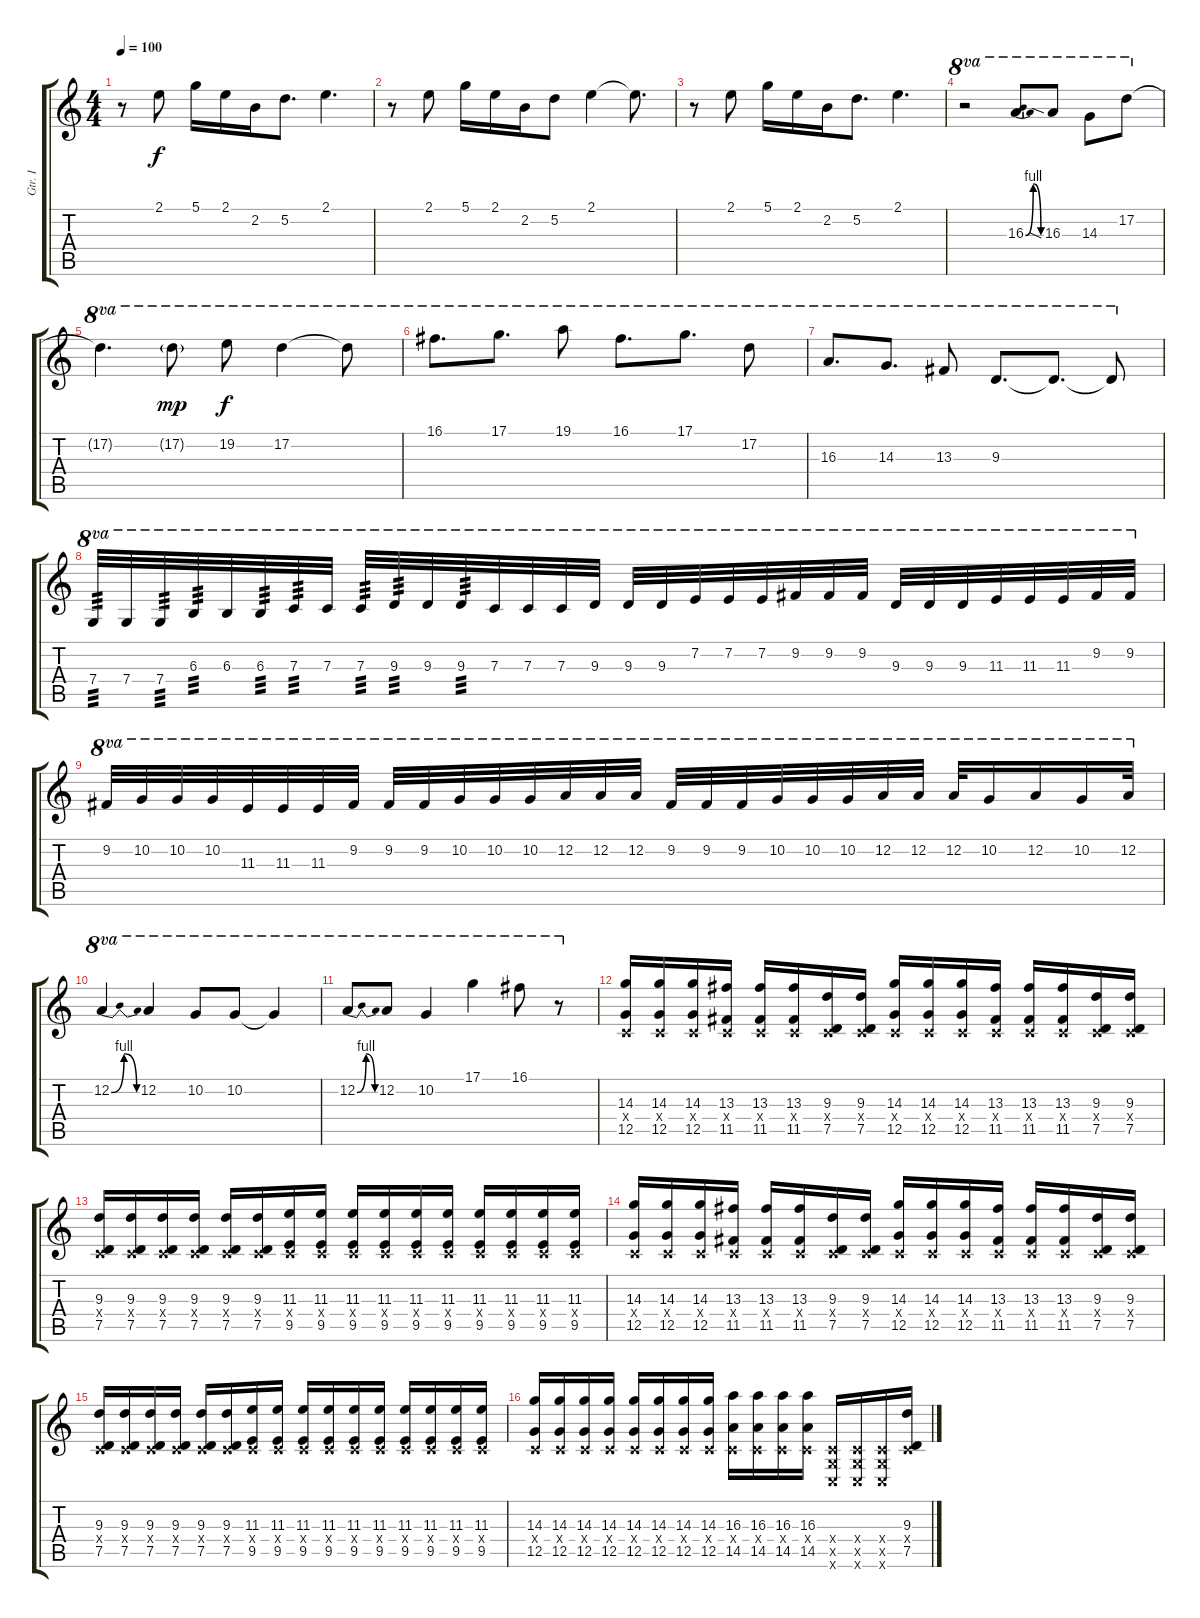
\track ("Gtr. I" "Gtr. I") {instrument overdrivenguitar}
\staff {score tabs}
\tuning (D4 A3 F3 C3 G2 C2) {hide}
\ts (4 4)
\tempo 100
\clef g2
\ks c
r.8{dy f} 2.1.8 5.1.16 2.1.16 2.2.16 5.2.8{d} 2.1.4{d} |
r.8 2.1.8 5.1.16 2.1.16 2.2.16 5.2.8 2.1.4 2.1{t}.8{d} |
r.8 2.1.8 5.1.16 2.1.16 2.2.16 5.2.8{d} 2.1.4{d} |
r.2{ot 8va} 16.3{be (bendrelease 0 0 15 4 15 4 60 0)}.8{ot 8va} 16.3{sia}.8{ot 8va} 14.3.8{ot 8va} 17.2.8{ot 8va} |
17.2{t}.4{d ot 8va} 17.2{g}.8{ot 8va dy mp} 19.2.8{ot 8va dy f} 17.2.4{ot 8va} 17.2{t}.8{ot 8va} |
16.1.8{d ot 8va} 17.1.8{d ot 8va} 19.1.8{ot 8va} 16.1.8{d ot 8va} 17.1.8{d ot 8va} 17.2.8{ot 8va} |
16.3.8{d ot 8va} 14.3.8{d ot 8va} 13.3.8{ot 8va} 9.3.8{d ot 8va} 9.3{t}.8{d ot 8va} 9.3{t}.8{ot 8va} |
7.4.32{ot 8va tp 3} 7.4.32{ot 8va} 7.4.32{ot 8va tp 3} 6.3.32{ot 8va tp 3} 6.3.32{ot 8va} 6.3.32{ot 8va tp 3} 7.3.32{ot 8va tp 3} 7.3.32{ot 8va} 7.3.32{ot 8va tp 3} 9.3.32{ot 8va tp 3} 9.3.32{ot 8va} 9.3.32{ot 8va tp 3} 7.3.32{ot 8va} 7.3.32{ot 8va} 7.3.32{ot 8va} 9.3.32{ot 8va} 9.3.32{ot 8va} 9.3.32{ot 8va} 7.2.32{ot 8va} 7.2.32{ot 8va} 7.2.32{ot 8va} 9.2.32{ot 8va} 9.2.32{ot 8va} 9.2.32{ot 8va} 9.3.32{ot 8va} 9.3.32{ot 8va} 9.3.32{ot 8va} 11.3.32{ot 8va} 11.3.32{ot 8va} 11.3.32{ot 8va} 9.2.32{ot 8va} 9.2.32{ot 8va} |
9.2.32{ot 8va} 10.2.32{ot 8va} 10.2.32{ot 8va} 10.2.32{ot 8va} 11.3.32{ot 8va} 11.3.32{ot 8va} 11.3.32{ot 8va} 9.2.32{ot 8va} 9.2.32{ot 8va} 9.2.32{ot 8va} 10.2.32{ot 8va} 10.2.32{ot 8va} 10.2.32{ot 8va} 12.2.32{ot 8va} 12.2.32{ot 8va} 12.2.32{ot 8va} 9.2.32{ot 8va} 9.2.32{ot 8va} 9.2.32{ot 8va} 10.2.32{ot 8va} 10.2.32{ot 8va} 10.2.32{ot 8va} 12.2.32{ot 8va} 12.2.32{ot 8va} 12.2.32{ot 8va} 10.2.16{ot 8va} 12.2.16{ot 8va} 10.2.16{ot 8va} 12.2.32{ot 8va} |
12.2{be (bendrelease 0 0 15 4 15 4 60 0)}.4{ot 8va} 12.2.4{ot 8va} 10.2.8{ot 8va} 10.2.8{ot 8va} 10.2{t}.4{ot 8va} |
12.2{be (bendrelease 0 0 15 4 15 4 60 0)}.8{ot 8va} 12.2.8{ot 8va} 10.2.4{ot 8va} 17.1.4{ot 8va} 16.1.8{ot 8va} r.8{ot 8va} |
(14.3 0.4{x} 12.5).16 (14.3 0.4{x} 12.5).16 (14.3 0.4{x} 12.5).16 (13.3 0.4{x} 11.5).16 (13.3 0.4{x} 11.5).16 (13.3 0.4{x} 11.5).16 (9.3 0.4{x} 7.5).16 (9.3 0.4{x} 7.5).16 (14.3 0.4{x} 12.5).16 (14.3 0.4{x} 12.5).16 (14.3 0.4{x} 12.5).16 (13.3 0.4{x} 11.5).16 (13.3 0.4{x} 11.5).16 (13.3 0.4{x} 11.5).16 (9.3 0.4{x} 7.5).16 (9.3 0.4{x} 7.5).16 |
(9.3 0.4{x} 7.5).16 (9.3 0.4{x} 7.5).16 (9.3 0.4{x} 7.5).16 (9.3 0.4{x} 7.5).16 (9.3 0.4{x} 7.5).16 (9.3 0.4{x} 7.5).16 (11.3 0.4{x} 9.5).16 (11.3 0.4{x} 9.5).16 (11.3 0.4{x} 9.5).16 (11.3 0.4{x} 9.5).16 (11.3 0.4{x} 9.5).16 (11.3 0.4{x} 9.5).16 (11.3 0.4{x} 9.5).16 (11.3 0.4{x} 9.5).16 (11.3 0.4{x} 9.5).16 (11.3 0.4{x} 9.5).16 |
(14.3 0.4{x} 12.5).16 (14.3 0.4{x} 12.5).16 (14.3 0.4{x} 12.5).16 (13.3 0.4{x} 11.5).16 (13.3 0.4{x} 11.5).16 (13.3 0.4{x} 11.5).16 (9.3 0.4{x} 7.5).16 (9.3 0.4{x} 7.5).16 (14.3 0.4{x} 12.5).16 (14.3 0.4{x} 12.5).16 (14.3 0.4{x} 12.5).16 (13.3 0.4{x} 11.5).16 (13.3 0.4{x} 11.5).16 (13.3 0.4{x} 11.5).16 (9.3 0.4{x} 7.5).16 (9.3 0.4{x} 7.5).16 |
(9.3 0.4{x} 7.5).16 (9.3 0.4{x} 7.5).16 (9.3 0.4{x} 7.5).16 (9.3 0.4{x} 7.5).16 (9.3 0.4{x} 7.5).16 (9.3 0.4{x} 7.5).16 (11.3 0.4{x} 9.5).16 (11.3 0.4{x} 9.5).16 (11.3 0.4{x} 9.5).16 (11.3 0.4{x} 9.5).16 (11.3 0.4{x} 9.5).16 (11.3 0.4{x} 9.5).16 (11.3 0.4{x} 9.5).16 (11.3 0.4{x} 9.5).16 (11.3 0.4{x} 9.5).16 (11.3 0.4{x} 9.5).16 |
(14.3 0.4{x} 12.5).16 (14.3 0.4{x} 12.5).16 (14.3 0.4{x} 12.5).16 (14.3 0.4{x} 12.5).16 (14.3 0.4{x} 12.5).16 (14.3 0.4{x} 12.5).16 (14.3 0.4{x} 12.5).16 (14.3 0.4{x} 12.5).16 (16.3 0.4{x} 14.5).16 (16.3 0.4{x} 14.5).16 (16.3 0.4{x} 14.5).16 (16.3 0.4{x} 14.5).16 (0.4{x} 0.5{x} 0.6{x}).16 (0.4{x} 0.5{x} 0.6{x}).16 (0.4{x} 0.5{x} 0.6{x}).16 (9.3 0.4{x} 7.5).16
